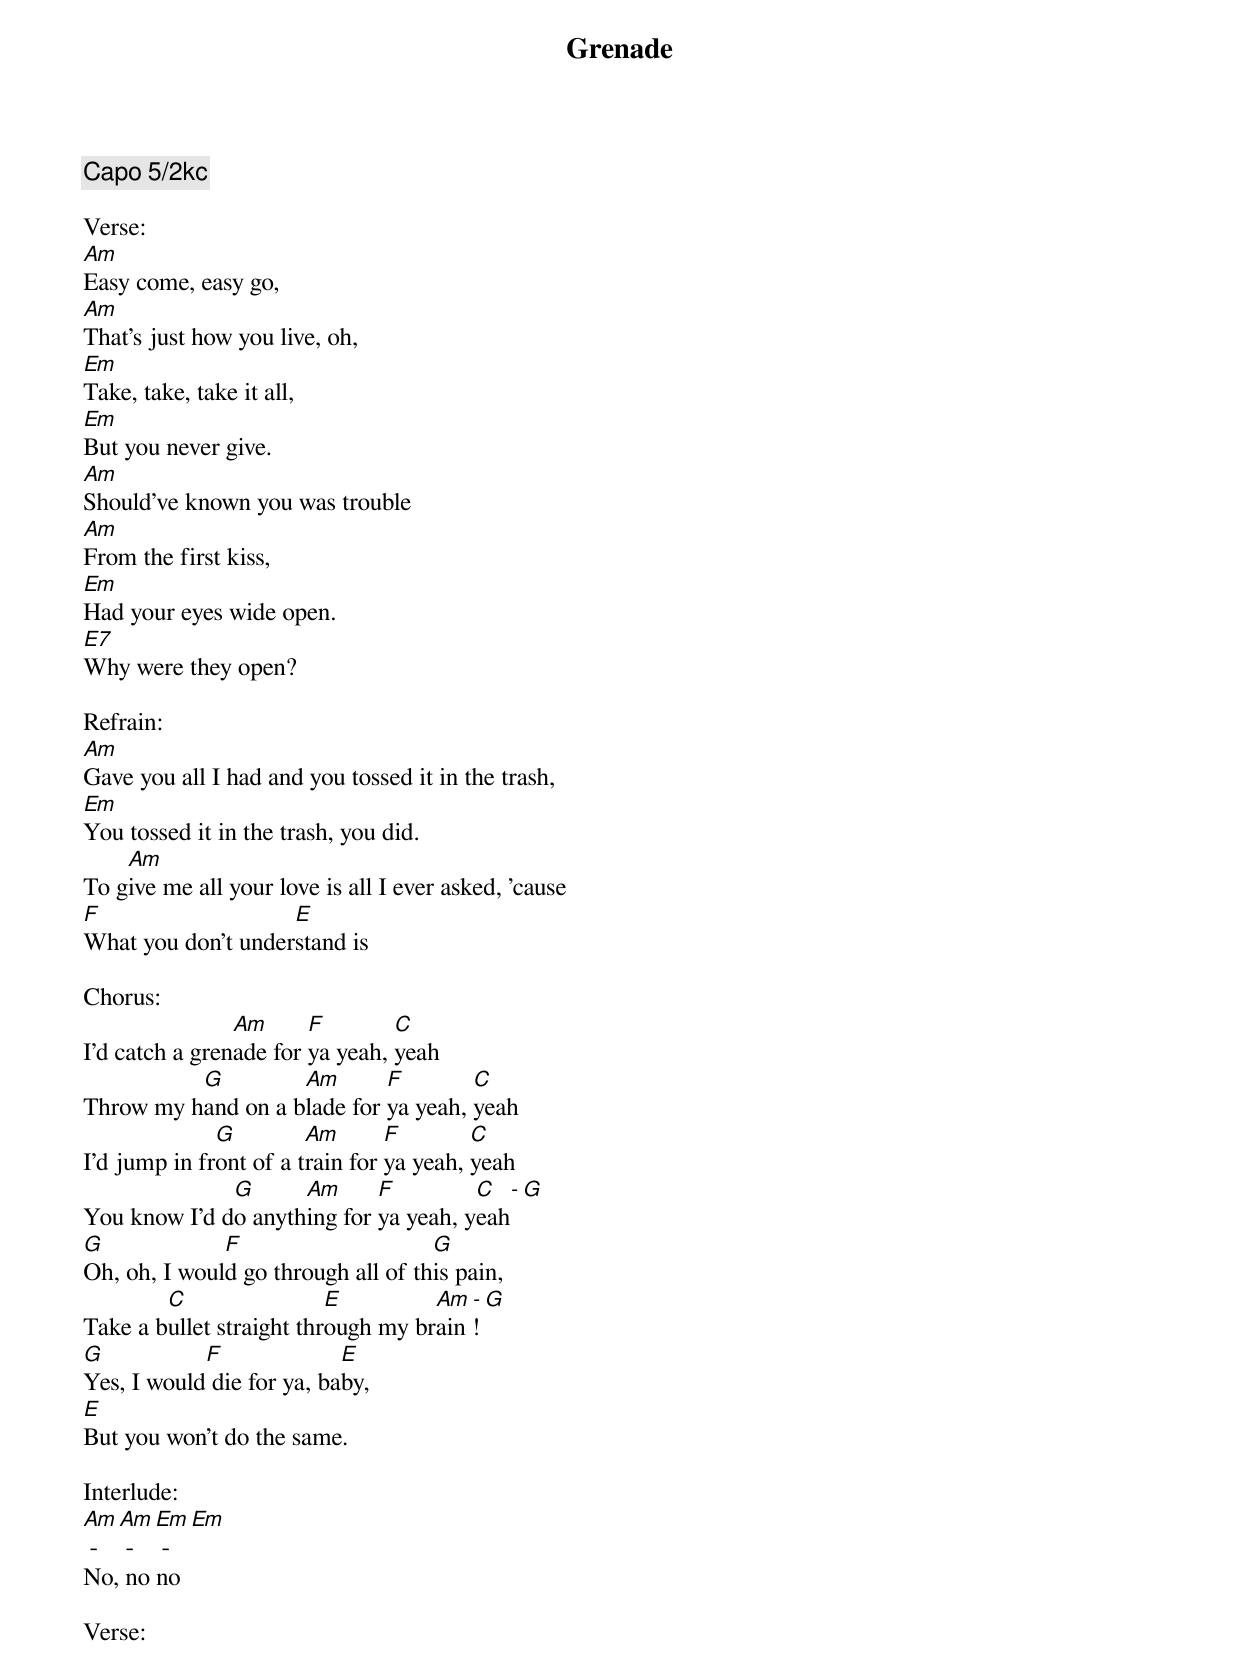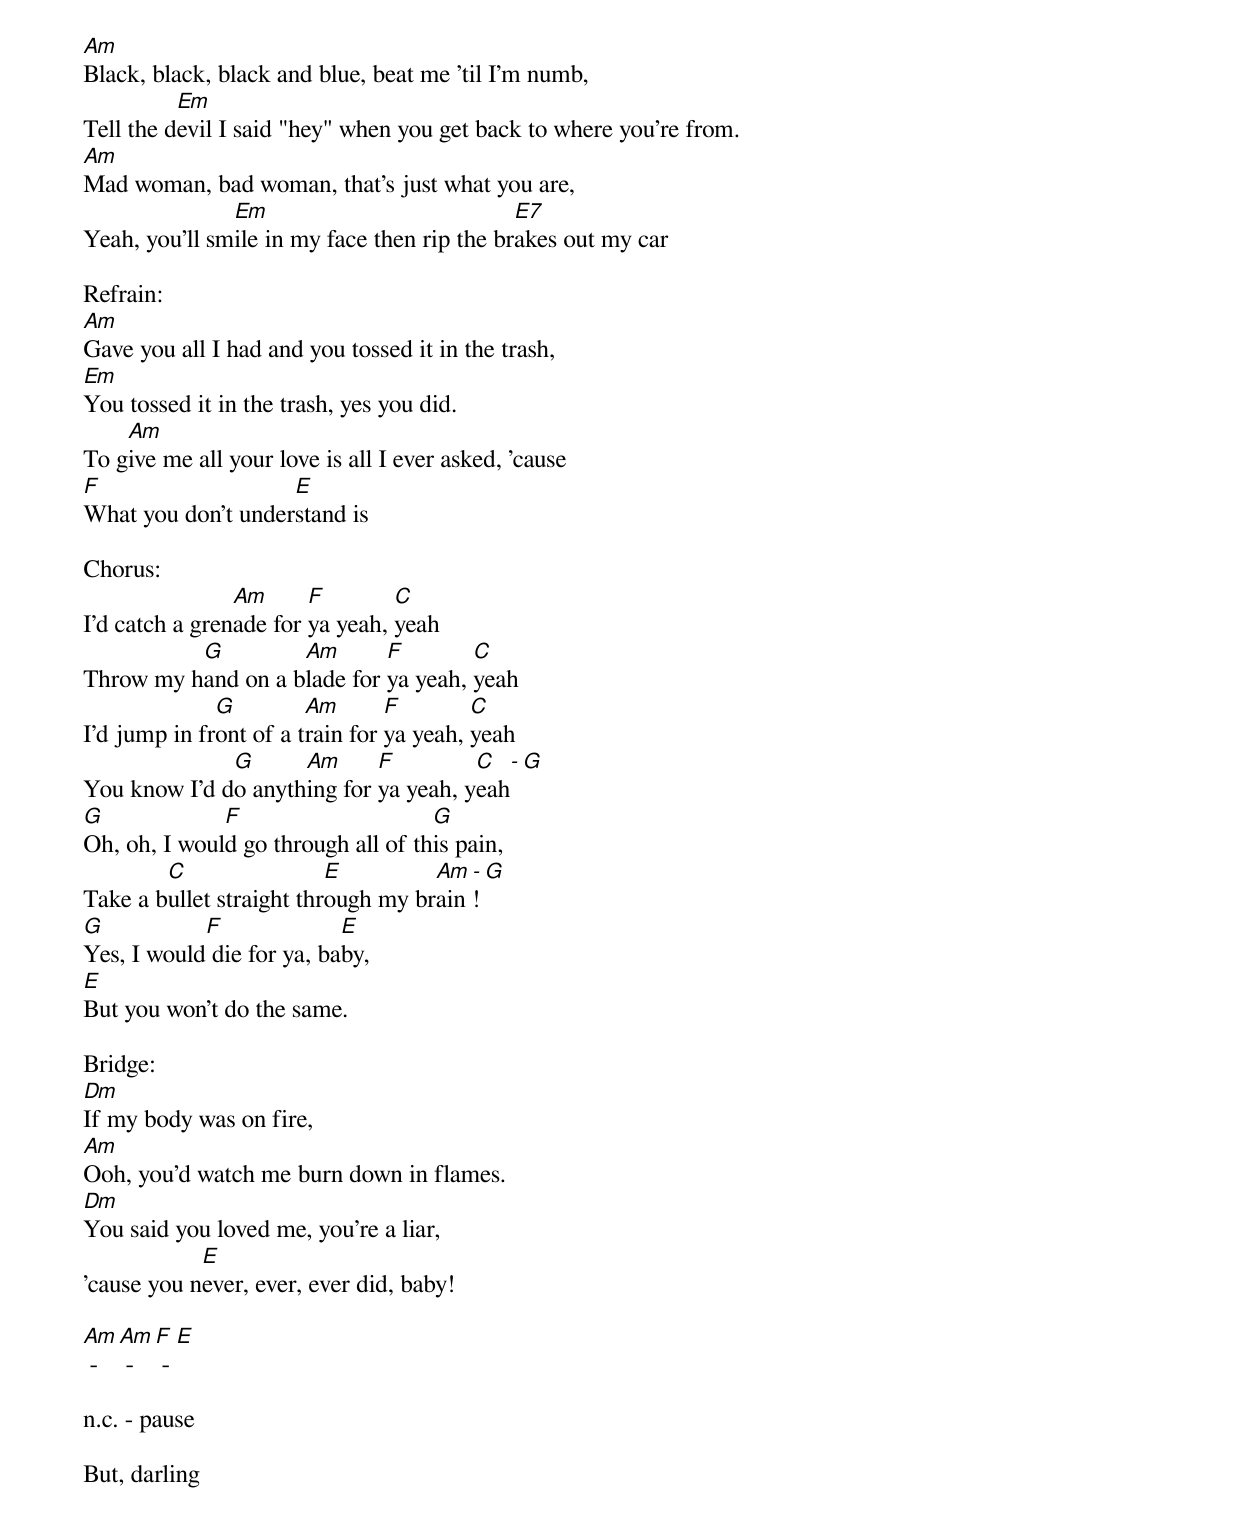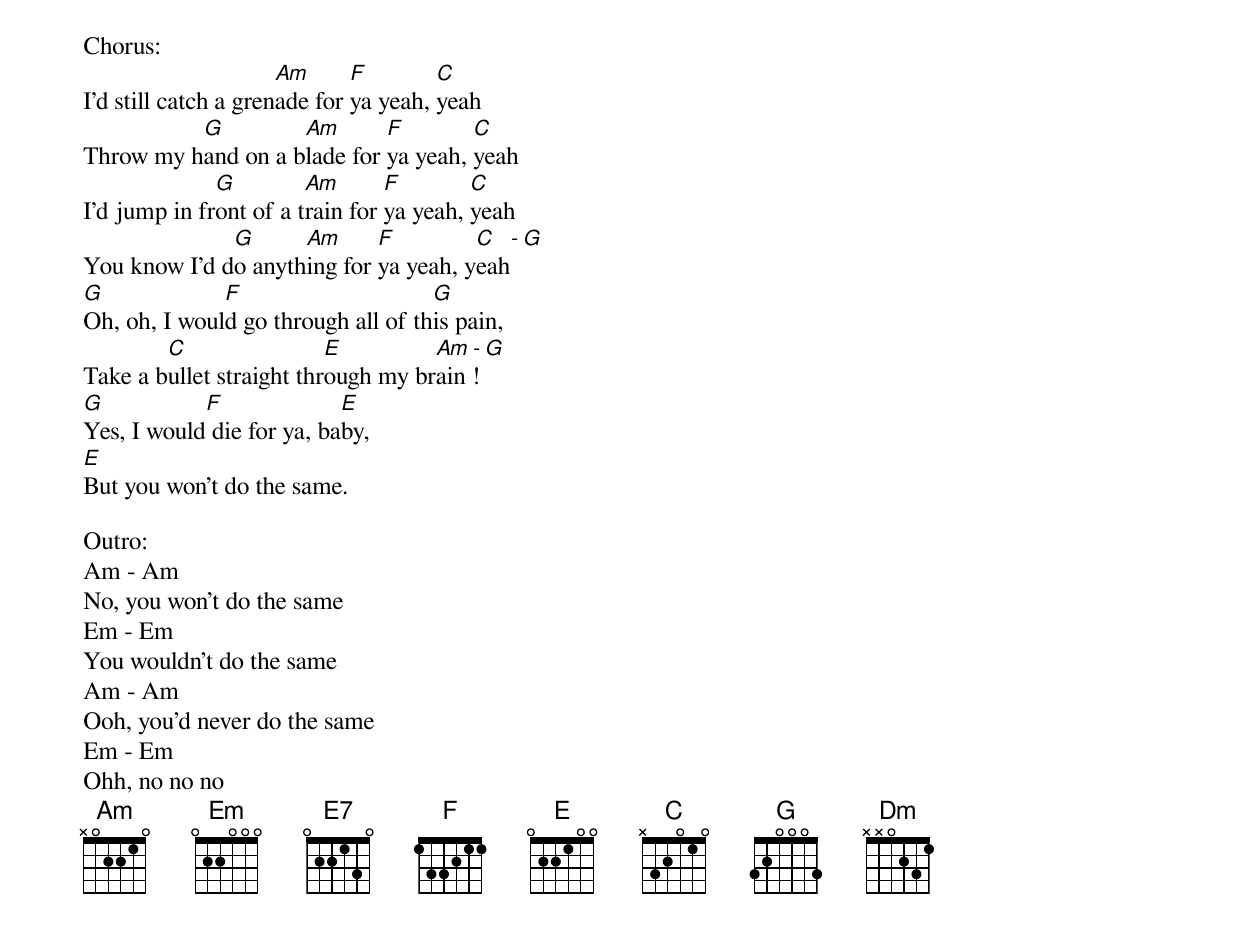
{title:Grenade}
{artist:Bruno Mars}
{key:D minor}
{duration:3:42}
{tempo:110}
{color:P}

{comment: Capo 5/2kc}

Verse:
[Am]Easy come, easy go,
[Am]That's just how you live, oh,
[Em]Take, take, take it all,
[Em]But you never give.
[Am]Should've known you was trouble
[Am]From the first kiss,
[Em]Had your eyes wide open.
[E7]Why were they open?

Refrain:
[Am]Gave you all I had and you tossed it in the trash,
[Em]You tossed it in the trash, you did.
To g[Am]ive me all your love is all I ever asked, 'cause
[F]What you don't under[E]stand is

Chorus:
I'd catch a gren[Am]ade for [F]ya yeah, [C]yeah
Throw my h[G]and on a b[Am]lade for [F]ya yeah, [C]yeah
I'd jump in fr[G]ont of a t[Am]rain for [F]ya yeah, [C]yeah
You know I'd d[G]o anyth[Am]ing for [F]ya yeah, y[C]eah[-][G]
[G]Oh, oh, I woul[F]d go through all of th[G]is pain,
Take a b[C]ullet straight thr[E]ough my br[Am]ain[-]![G]
[G]Yes, I would[F] die for ya, ba[E]by,
[E]But you won't do the same.

Interlude:
[Am] - [Am] - [Em] - [Em]
No, no no

Verse:
[Am]Black, black, black and blue, beat me 'til I'm numb,
Tell the d[Em]evil I said "hey" when you get back to where you're from.
[Am]Mad woman, bad woman, that's just what you are,
Yeah, you'll sm[Em]ile in my face then rip the br[E7]akes out my car

Refrain:
[Am]Gave you all I had and you tossed it in the trash,
[Em]You tossed it in the trash, yes you did.
To g[Am]ive me all your love is all I ever asked, 'cause
[F]What you don't under[E]stand is

Chorus:
I'd catch a gren[Am]ade for [F]ya yeah, [C]yeah
Throw my h[G]and on a b[Am]lade for [F]ya yeah, [C]yeah
I'd jump in fr[G]ont of a t[Am]rain for [F]ya yeah, [C]yeah
You know I'd d[G]o anyth[Am]ing for [F]ya yeah, y[C]eah[-][G]
[G]Oh, oh, I woul[F]d go through all of th[G]is pain,
Take a b[C]ullet straight thr[E]ough my br[Am]ain[-]![G]
[G]Yes, I would[F] die for ya, ba[E]by,
[E]But you won't do the same.

Bridge:
[Dm]If my body was on fire,
[Am]Ooh, you'd watch me burn down in flames.
[Dm]You said you loved me, you're a liar,
'cause you n[E]ever, ever, ever did, baby!

[Am] - [Am] - [F] - [E]

n.c. - pause

But, darling

Chorus:
I'd still catch a gren[Am]ade for [F]ya yeah, [C]yeah
Throw my h[G]and on a b[Am]lade for [F]ya yeah, [C]yeah
I'd jump in fr[G]ont of a t[Am]rain for [F]ya yeah, [C]yeah
You know I'd d[G]o anyth[Am]ing for [F]ya yeah, y[C]eah[-][G]
[G]Oh, oh, I woul[F]d go through all of th[G]is pain,
Take a b[C]ullet straight thr[E]ough my br[Am]ain[-]![G]
[G]Yes, I would[F] die for ya, ba[E]by,
[E]But you won't do the same.

Outro:
Am - Am
No, you won't do the same
Em - Em
You wouldn't do the same
Am - Am
Ooh, you'd never do the same
Em - Em
Ohh, no no no
